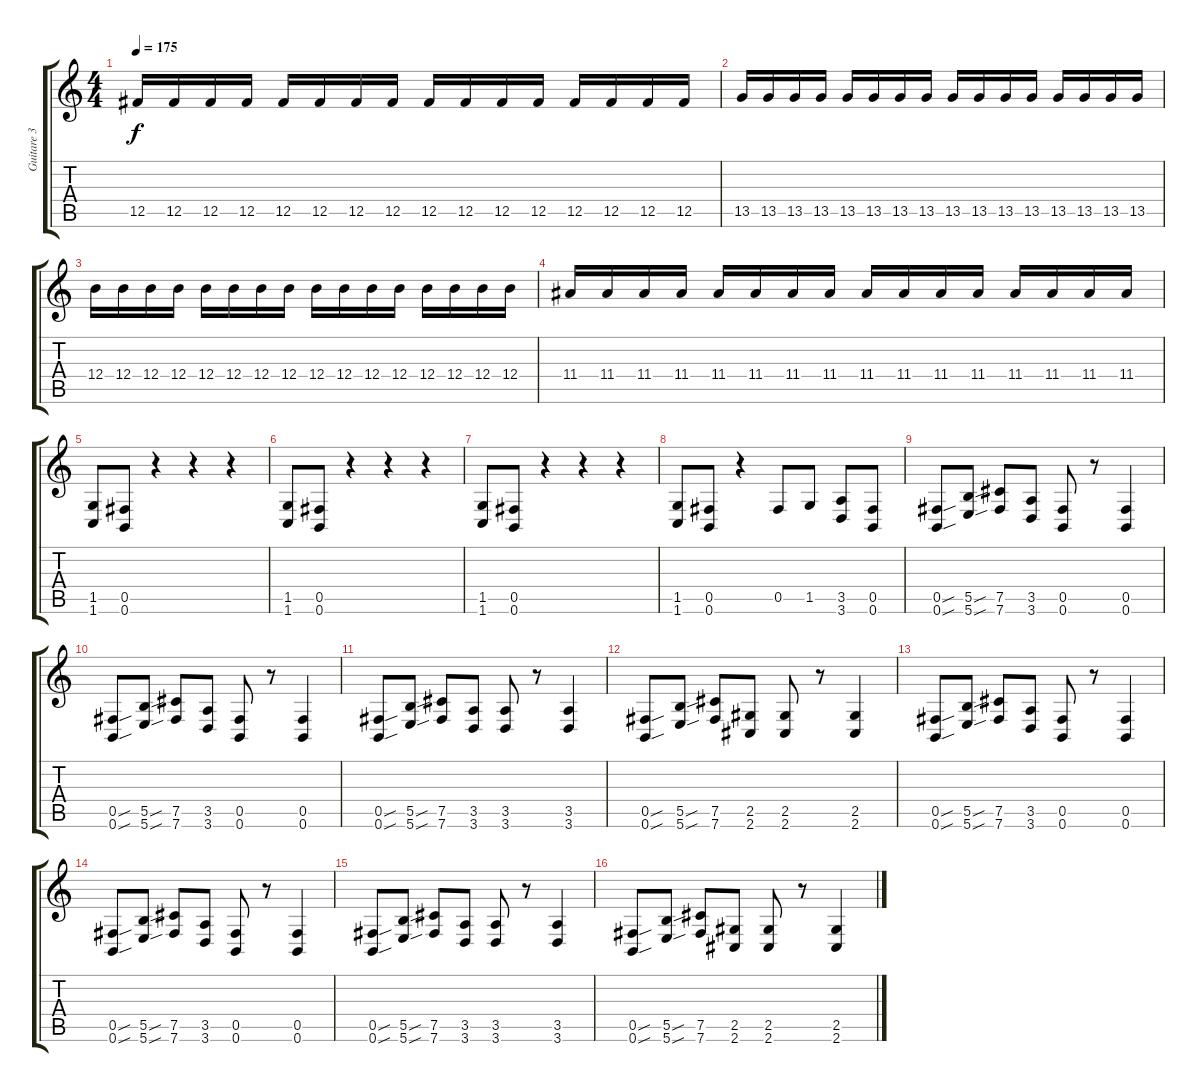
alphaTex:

\track ("Guitare 3" "Guitare 3") {instrument distortionguitar}
\staff {score tabs}
\tuning (Db4 Ab3 E3 B2 Gb2 B1) {hide}
\ts (4 4)
\tempo 175
\clef g2
\ks c
12.5.16{dy f} 12.5.16 12.5.16 12.5.16 12.5.16 12.5.16 12.5.16 12.5.16 12.5.16 12.5.16 12.5.16 12.5.16 12.5.16 12.5.16 12.5.16 12.5.16 |
13.5.16 13.5.16 13.5.16 13.5.16 13.5.16 13.5.16 13.5.16 13.5.16 13.5.16 13.5.16 13.5.16 13.5.16 13.5.16 13.5.16 13.5.16 13.5.16 |
12.4.16 12.4.16 12.4.16 12.4.16 12.4.16 12.4.16 12.4.16 12.4.16 12.4.16 12.4.16 12.4.16 12.4.16 12.4.16 12.4.16 12.4.16 12.4.16 |
11.4.16 11.4.16 11.4.16 11.4.16 11.4.16 11.4.16 11.4.16 11.4.16 11.4.16 11.4.16 11.4.16 11.4.16 11.4.16 11.4.16 11.4.16 11.4.16 |
(1.5 1.6).8 (0.5 0.6).8 r.4 r.4 r.4 |
(1.5 1.6).8 (0.5 0.6).8 r.4 r.4 r.4 |
(1.5 1.6).8 (0.5 0.6).8 r.4 r.4 r.4 |
(1.5 1.6).8 (0.5 0.6).8 r.4 0.5.8 1.5.8 (3.5 3.6).8 (0.5 0.6).8 |
(0.5{sou} 0.6{sou}).8 (5.5{sou} 5.6{sou}).8 (7.5 7.6).8 (3.5 3.6).8 (0.5 0.6).8 r.8 (0.5 0.6).4 |
(0.5{sou} 0.6{sou}).8 (5.5{sou} 5.6{sou}).8 (7.5 7.6).8 (3.5 3.6).8 (0.5 0.6).8 r.8 (0.5 0.6).4 |
(0.5{sou} 0.6{sou}).8 (5.5{sou} 5.6{sou}).8 (7.5 7.6).8 (3.5 3.6).8 (3.5 3.6).8 r.8 (3.5 3.6).4 |
(0.5{sou} 0.6{sou}).8 (5.5{sou} 5.6{sou}).8 (7.5 7.6).8 (2.5 2.6).8 (2.5 2.6).8 r.8 (2.5 2.6).4 |
(0.5{sou} 0.6{sou}).8 (5.5{sou} 5.6{sou}).8 (7.5 7.6).8 (3.5 3.6).8 (0.5 0.6).8 r.8 (0.5 0.6).4 |
(0.5{sou} 0.6{sou}).8 (5.5{sou} 5.6{sou}).8 (7.5 7.6).8 (3.5 3.6).8 (0.5 0.6).8 r.8 (0.5 0.6).4 |
(0.5{sou} 0.6{sou}).8 (5.5{sou} 5.6{sou}).8 (7.5 7.6).8 (3.5 3.6).8 (3.5 3.6).8 r.8 (3.5 3.6).4 |
(0.5{sou} 0.6{sou}).8 (5.5{sou} 5.6{sou}).8 (7.5 7.6).8 (2.5 2.6).8 (2.5 2.6).8 r.8 (2.5 2.6).4
